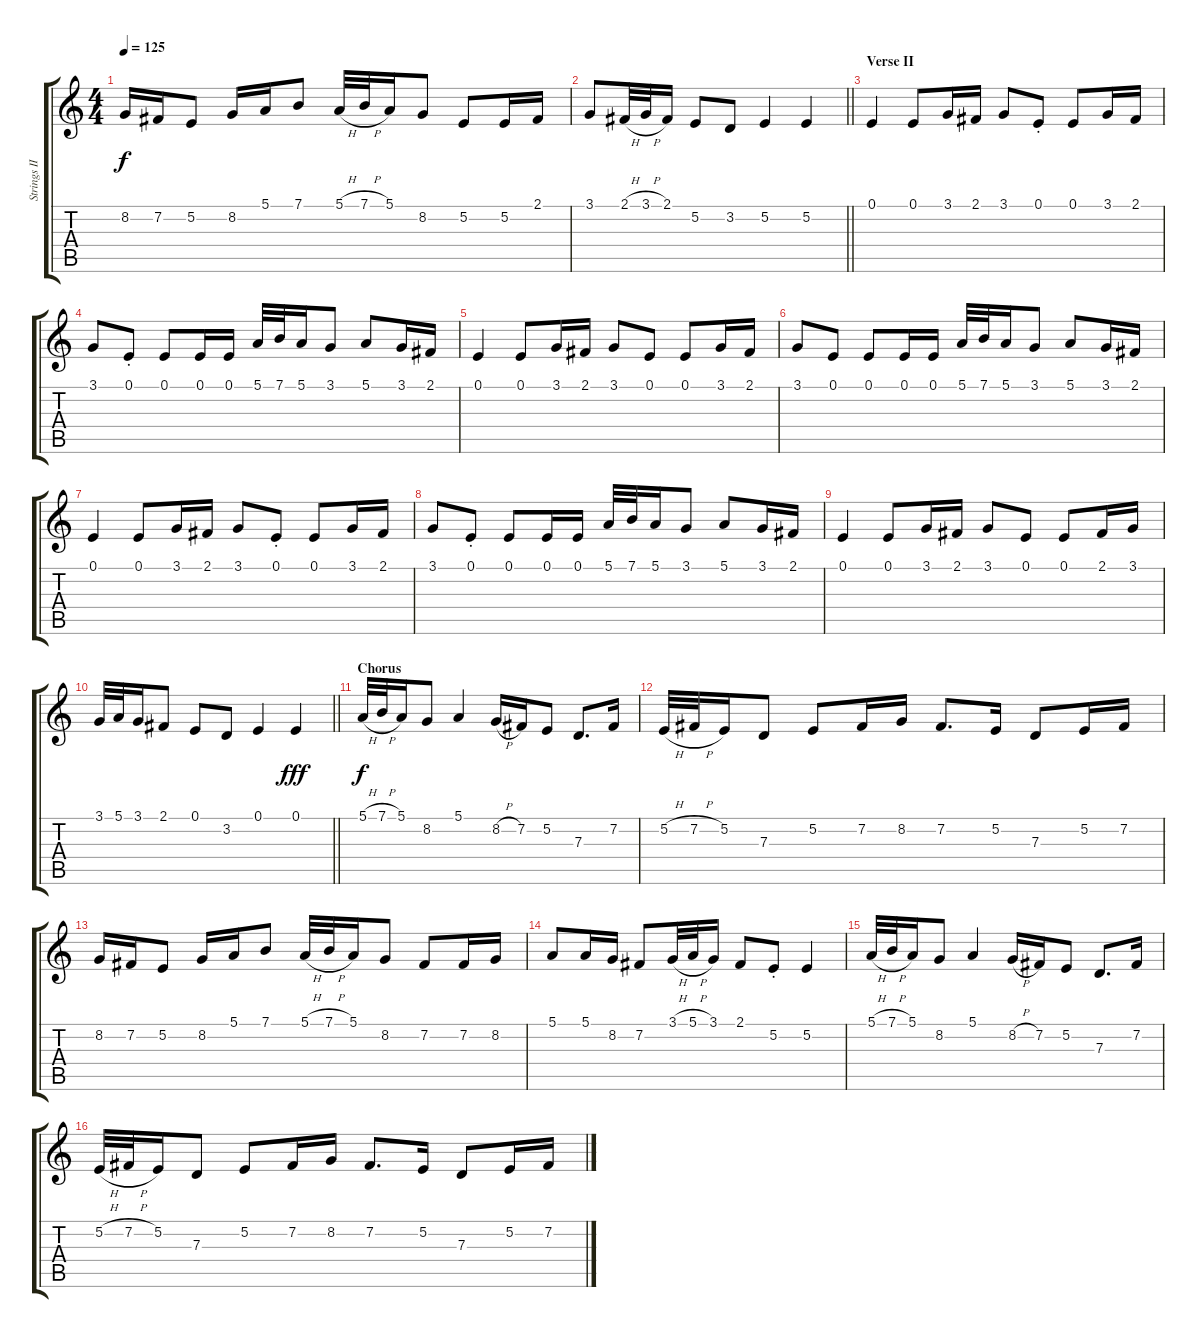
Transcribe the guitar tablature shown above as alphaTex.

\track ("Strings II" "Strings II") {instrument stringensemble2}
\staff {score tabs}
\tuning (E4 B3 G3 D3 A2 E2) {hide}
\ts (4 4)
\tempo 125
\clef g2
\ks c
8.2.16{dy f} 7.2.16 5.2.8 8.2.16 5.1.16 7.1.8 5.1{h}.32 7.1{h}.32 5.1.16 8.2.8 5.2.8 5.2.16 2.1.16 |
\barLineRight lightlight
3.1.8 2.1{h}.32 3.1{h}.32 2.1.16 5.2.8 3.2.8 5.2.4 5.2.4 |
\section ("" "Verse II")
0.1.4{volume 10 balance 9 instrument stringensemble2} 0.1.8 3.1.16 2.1.16 3.1.8 0.1{st}.8 0.1.8 3.1.16 2.1.16 |
3.1.8 0.1{st}.8 0.1.8 0.1.16 0.1.16 5.1.32 7.1.32 5.1.16 3.1.8 5.1.8 3.1.16 2.1.16 |
0.1.4 0.1.8 3.1.16 2.1.16 3.1.8 0.1.8 0.1.8 3.1.16 2.1.16 |
3.1.8 0.1.8 0.1.8 0.1.16 0.1.16 5.1.32 7.1.32 5.1.16 3.1.8 5.1.8 3.1.16 2.1.16 |
0.1.4 0.1.8 3.1.16 2.1.16 3.1.8 0.1{st}.8 0.1.8 3.1.16 2.1.16 |
3.1.8 0.1{st}.8 0.1.8 0.1.16 0.1.16 5.1.32 7.1.32 5.1.16 3.1.8 5.1.8 3.1.16 2.1.16 |
0.1.4 0.1.8 3.1.16 2.1.16 3.1.8 0.1.8 0.1.8 2.1.16 3.1.16 |
\barLineRight lightlight
3.1.32 5.1.32 3.1.16 2.1.8 0.1.8 3.2.8 0.1.4 0.1.4{dy fff} |
\section ("" "Chorus")
5.1{h}.32{dy f volume 9 balance 9 instrument stringensemble2} 7.1{h}.32 5.1.16 8.2.8 5.1.4 8.2{h}.16 7.2.16 5.2.8 7.3.8{d} 7.2.16 |
5.2{h}.32 7.2{h}.32 5.2.16 7.3.8 5.2.8 7.2.16 8.2.16 7.2.8{d} 5.2.16 7.3.8 5.2.16 7.2.16 |
8.2.16 7.2.16 5.2.8 8.2.16 5.1.16 7.1.8 5.1{h}.32 7.1{h}.32 5.1.16 8.2.8 7.2.8 7.2.16 8.2.16 |
5.1.8 5.1.16 8.2.16 7.2.8 3.1{h}.32 5.1{h}.32 3.1.16 2.1.8 5.2{st}.8 5.2.4 |
5.1{h}.32 7.1{h}.32 5.1.16 8.2.8 5.1.4 8.2{h}.16 7.2.16 5.2.8 7.3.8{d} 7.2.16 |
5.2{h}.32 7.2{h}.32 5.2.16 7.3.8 5.2.8 7.2.16 8.2.16 7.2.8{d} 5.2.16 7.3.8 5.2.16 7.2.16
